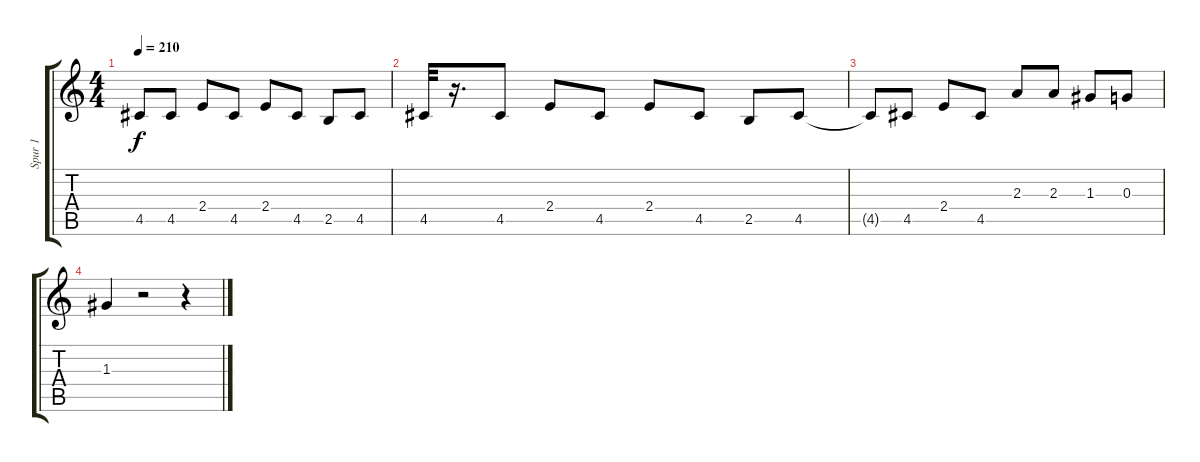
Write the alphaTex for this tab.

\track ("Spur 1" "Spur 1") {instrument distortionguitar}
\staff {score tabs}
\tuning (E4 B3 G3 D3 A2 E2) {hide}
\ts (4 4)
\tempo 210
\clef g2
\ks c
4.5{t}.8{dy f} 4.5.8 2.4.8 4.5.8 2.4.8 4.5.8 2.5.8 4.5.8 |
4.5.32 r.16{d} 4.5.8 2.4.8 4.5.8 2.4.8 4.5.8 2.5.8 4.5.8 |
4.5{t}.8 4.5.8 2.4.8 4.5.8 2.3.8 2.3.8 1.3.8 0.3.8 |
1.3.4 r.2 r.4
